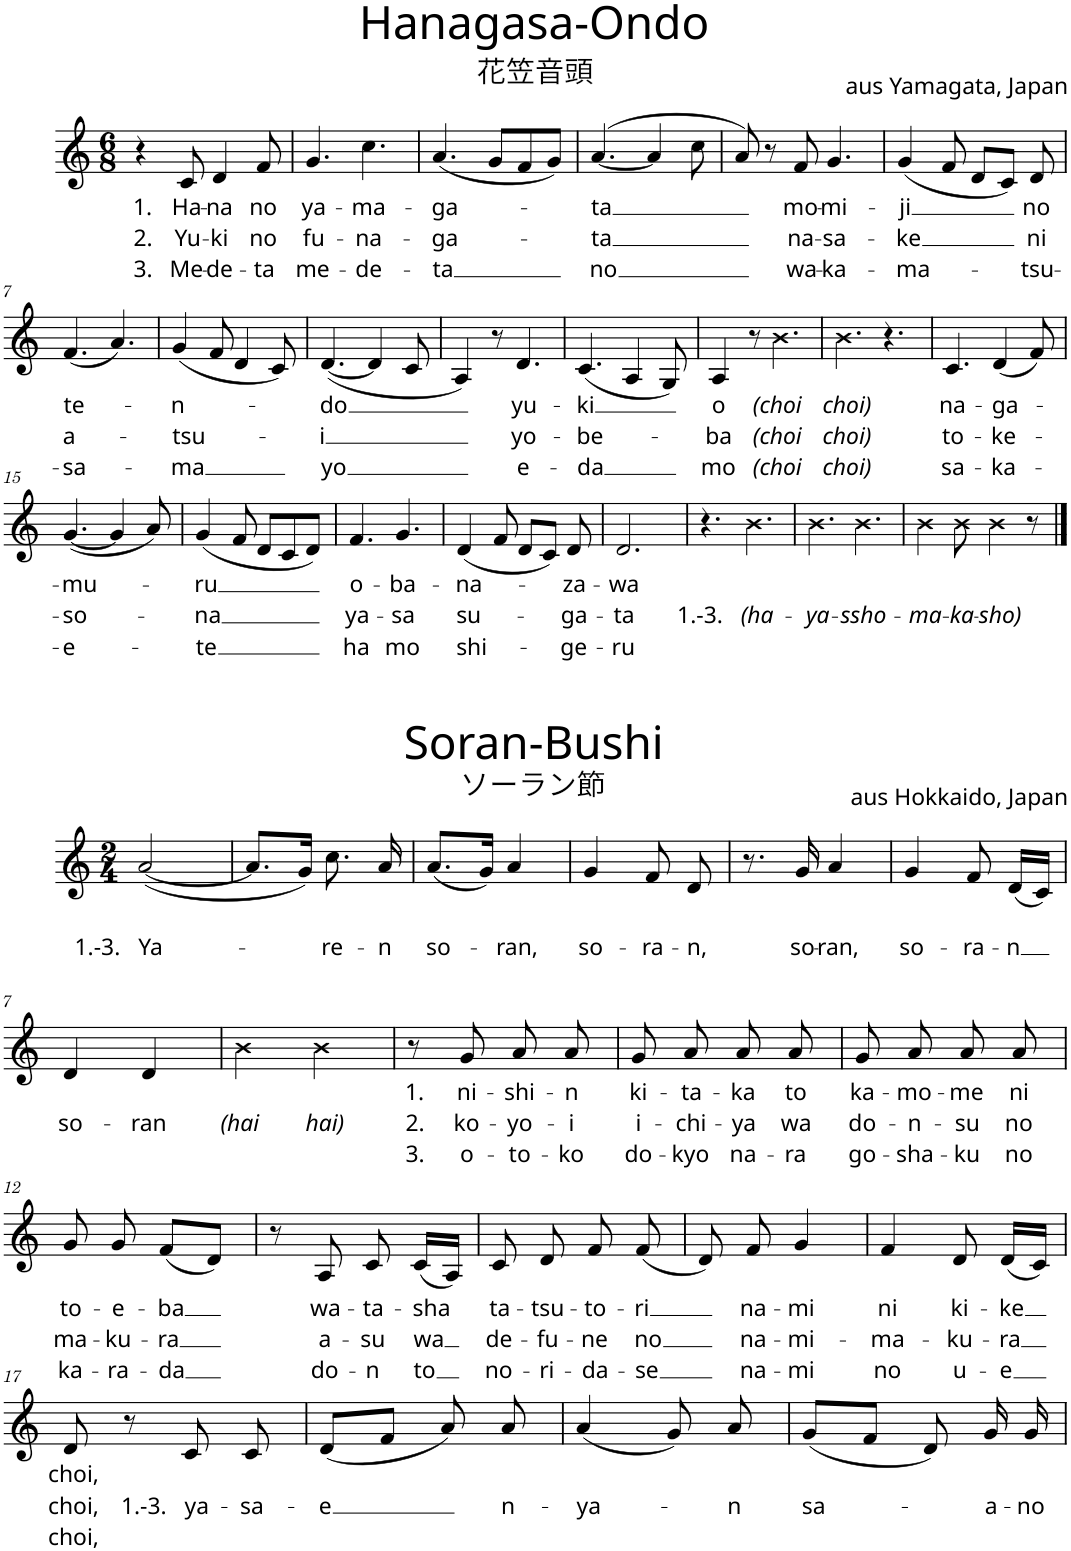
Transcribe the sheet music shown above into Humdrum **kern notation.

**kern	**text	**text	**text
*part1	*part1	*part1	*part1
*staff1	*staff1	*staff1	*staff1
*I"Piano	*	*	*
*I'Pno.	*	*	*
*clefG2	*	*	*
*k[]	*	*	*
*M6/8	*	*	*
=1	=1	=1	=1
!	!LO:LY:b	!LO:LY:b	!LO:LY:b
4r	1.	2.	3.
!	!LO:LY:b	!LO:LY:b	!LO:LY:b
8c/	Ha-	Yu-	Me-
!	!LO:LY:b	!LO:LY:b	!LO:LY:b
4d/	-na	-ki	-de-
!	!LO:LY:b	!LO:LY:b	!LO:LY:b
8f/	no	no	-ta
=2	=2	=2	=2
!	!LO:LY:b	!LO:LY:b	!LO:LY:b
4.g/	ya-	fu-	me-
!	!LO:LY:b	!LO:LY:b	!LO:LY:b
4.cc\	-ma-	-na-	-de-
=3	=3	=3	=3
!	!LO:LY:b	!LO:LY:b	!LO:LY:b
(4.a/	-ga-	-ga-	-ta
8g/L	.	.	.
8f/	.	.	.
8g/J)	.	.	.
=4	=4	=4	=4
!	!LO:LY:b	!LO:LY:b	!LO:LY:b
([4.a/	-ta	-ta	no
4a/]	.	.	.
8cc\	.	.	.
=5	=5	=5	=5
8a/)	.	.	.
8r	.	.	.
!	!LO:LY:b	!LO:LY:b	!LO:LY:b
8f/	mo-	na-	wa-
!	!LO:LY:b	!LO:LY:b	!LO:LY:b
4.g/	-mi-	-sa-	-ka-
=6	=6	=6	=6
!	!LO:LY:b	!LO:LY:b	!LO:LY:b
(4g/	-ji	-ke	-ma-
8f/	.	.	.
8d/L	.	.	.
8c/J)	.	.	.
!	!LO:LY:b	!LO:LY:b	!LO:LY:b
8d/	no	ni	-tsu-
!!LO:LB:g=z
=7	=7	=7	=7
!	!LO:LY:b	!LO:LY:b	!LO:LY:b
(4.f/	te-	a-	-sa-
4.a/)	.	.	.
=8	=8	=8	=8
!	!LO:LY:b	!LO:LY:b	!LO:LY:b
(4g/	-n-	-tsu-	-ma
8f/	.	.	.
4d/	.	.	.
8c/)	.	.	.
=9	=9	=9	=9
!	!LO:LY:b	!LO:LY:b	!LO:LY:b
([4.d/	-do	-i	yo
4d/]	.	.	.
8c/	.	.	.
=10	=10	=10	=10
4A/)	.	.	.
8r	.	.	.
!	!LO:LY:b	!LO:LY:b	!LO:LY:b
4.d/	yu-	yo-	e-
=11	=11	=11	=11
!	!LO:LY:b	!LO:LY:b	!LO:LY:b
(4.c/	-ki	-be-	-da
4A/	.	.	.
8G/)	.	.	.
=12	=12	=12	=12
!	!LO:LY:b	!LO:LY:b	!LO:LY:b
4A/	o	-ba	mo
8r	.	.	.
!	!LO:LY:b	!LO:LY:b	!LO:LY:b
4.b\	(choi	(choi	(choi
=13	=13	=13	=13
!	!LO:LY:b	!LO:LY:b	!LO:LY:b
4.b\	choi)	choi)	choi)
4.r	.	.	.
=14	=14	=14	=14
!	!LO:LY:b	!LO:LY:b	!LO:LY:b
4.c/	na-	to-	sa-
!	!LO:LY:b	!LO:LY:b	!LO:LY:b
(4d/	-ga-	-ke-	-ka-
8f/)	.	.	.
!!LO:LB:g=z
=15	=15	=15	=15
!	!LO:LY:b	!LO:LY:b	!LO:LY:b
([4.g/	-mu-	-so-	-e-
4g/]	.	.	.
8a/)	.	.	.
=16	=16	=16	=16
!	!LO:LY:b	!LO:LY:b	!LO:LY:b
(4g/	-ru	-na	-te
8f/	.	.	.
8d/L	.	.	.
8c/	.	.	.
8d/J)	.	.	.
=17	=17	=17	=17
!	!LO:LY:b	!LO:LY:b	!LO:LY:b
4.f/	o-	ya-	ha
!	!LO:LY:b	!LO:LY:b	!LO:LY:b
4.g/	-ba-	-sa	mo
=18	=18	=18	=18
!	!LO:LY:b	!LO:LY:b	!LO:LY:b
(4d/	-na-	su-	shi-
8f/	.	.	.
8d/L	.	.	.
8c/J)	.	.	.
!	!LO:LY:b	!LO:LY:b	!LO:LY:b
8d/	-za-	-ga-	-ge-
=19	=19	=19	=19
!	!LO:LY:b	!LO:LY:b	!LO:LY:b
2.d/	-wa	-ta	-ru
=20	=20	=20	=20
4.r	.	.	.
!	!	!LO:LY:b	!
4.b\	.	1.-3. (ha	.
=21	=21	=21	=21
!	!	!LO:LY:b	!
4.b\	.	-ya-	.
!	!	!LO:LY:b	!
4.b\	.	-ssho-	.
=22	=22	=22	=22
!	!	!LO:LY:b	!
4b\	.	-ma-	.
!	!	!LO:LY:b	!
8b\	.	-ka-	.
!	!	!LO:LY:b	!
4b\	.	-sho)	.
8r	.	.	.
!!LO:LB:g=z
==1	==1	==1	==1
*M2/4	*	*	*
!	!	!LO:LY:b	!
([2a/	.	1.-3. Ya-	.
=2	=2	=2	=2
8.a/L]	.	.	.
16g/Jk)	.	.	.
!	!LO:LY:b	!LO:LY:b	!
8.cc\	-re-	-re-	.
!	!LO:LY:b	!LO:LY:b	!
16a/	-n	-n	.
=3	=3	=3	=3
!	!LO:LY:b	!LO:LY:b	!
(8.a/L	so-	so-	.
16g/Jk)	.	.	.
!	!LO:LY:b	!LO:LY:b	!
4a/	-ran,	-ran,	.
=4	=4	=4	=4
!	!LO:LY:b	!LO:LY:b	!
4g/	so-	so-	.
!	!LO:LY:b	!LO:LY:b	!
8f/	-ra-	-ra-	.
!	!LO:LY:b	!LO:LY:b	!
8d/	-n,	-n,	.
=5	=5	=5	=5
8.r	.	.	.
!	!LO:LY:b	!LO:LY:b	!
16g/	so-	so-	.
!	!LO:LY:b	!LO:LY:b	!
4a/	-ran,	-ran,	.
=6	=6	=6	=6
!	!LO:LY:b	!LO:LY:b	!
4g/	so-	so-	.
!	!LO:LY:b	!LO:LY:b	!
8f/	-ra-	-ra-	.
!	!LO:LY:b	!LO:LY:b	!
(16d/LL	-n	-n	.
16c/JJ)	.	.	.
!!LO:LB:g=z
=7	=7	=7	=7
!	!LO:LY:b	!LO:LY:b	!
4d/	so-	so-	.
!	!LO:LY:b	!LO:LY:b	!
4d/	-ran	-ran	.
=8	=8	=8	=8
!	!LO:LY:b	!LO:LY:b	!
4b\	(hai	(hai	.
!	!LO:LY:b	!LO:LY:b	!
4b\	hai)	hai)	.
=9	=9	=9	=9
!	!LO:LY:b	!LO:LY:b	!LO:LY:b
8r	1.	2.	3.
!	!LO:LY:b	!LO:LY:b	!LO:LY:b
8g/	ni-	ko-	o-
!	!LO:LY:b	!LO:LY:b	!LO:LY:b
8a/	-shi-	-yo-	-to-
!	!LO:LY:b	!LO:LY:b	!LO:LY:b
8a/	-n	-i	-ko
=10	=10	=10	=10
!	!LO:LY:b	!LO:LY:b	!LO:LY:b
8g/	ki-	i-	do-
!	!LO:LY:b	!LO:LY:b	!LO:LY:b
8a/	-ta-	-chi-	-kyo
!	!LO:LY:b	!LO:LY:b	!LO:LY:b
8a/	-ka	-ya	na-
!	!LO:LY:b	!LO:LY:b	!LO:LY:b
8a/	to	wa	-ra
=11	=11	=11	=11
!	!LO:LY:b	!LO:LY:b	!LO:LY:b
8g/	ka-	do-	go-
!	!LO:LY:b	!LO:LY:b	!LO:LY:b
8a/	-mo-	-n-	-sha-
!	!LO:LY:b	!LO:LY:b	!LO:LY:b
8a/	-me	-su	-ku
!	!LO:LY:b	!LO:LY:b	!LO:LY:b
8a/	ni	no	no
!!LO:LB:g=z
=12	=12	=12	=12
!	!LO:LY:b	!LO:LY:b	!LO:LY:b
8g/	to-	ma-	ka-
!	!LO:LY:b	!LO:LY:b	!LO:LY:b
8g/	-e-	-ku-	-ra-
!	!LO:LY:b	!LO:LY:b	!LO:LY:b
(8f/L	-ba	-ra	-da
8d/J)	.	.	.
=13	=13	=13	=13
8r	.	.	.
!	!LO:LY:b	!LO:LY:b	!LO:LY:b
8A/	wa-	a-	do-
!	!LO:LY:b	!LO:LY:b	!LO:LY:b
8c/	-ta-	-su	-n
!	!LO:LY:b	!LO:LY:b	!LO:LY:b
(16c/LL	-sha	wa	to
16A/JJ)	.	.	.
=14	=14	=14	=14
!	!LO:LY:b	!LO:LY:b	!LO:LY:b
8c/	ta-	de-	no-
!	!LO:LY:b	!LO:LY:b	!LO:LY:b
8d/	-tsu-	-fu-	-ri-
!	!LO:LY:b	!LO:LY:b	!LO:LY:b
8f/	-to-	-ne	-da-
!	!LO:LY:b	!LO:LY:b	!LO:LY:b
(8f/	-ri	no	-se
=15	=15	=15	=15
8d/)	.	.	.
!	!LO:LY:b	!LO:LY:b	!LO:LY:b
8f/	na-	na-	na-
!	!LO:LY:b	!LO:LY:b	!LO:LY:b
4g/	-mi	-mi-	-mi
=16	=16	=16	=16
!	!LO:LY:b	!LO:LY:b	!LO:LY:b
4f/	ni	-ma-	no
!	!LO:LY:b	!LO:LY:b	!LO:LY:b
8d/	ki-	-ku-	u-
!	!LO:LY:b	!LO:LY:b	!LO:LY:b
(16d/LL	-ke	-ra	-e
16c/JJ)	.	.	.
!!LO:LB:g=z
=17	=17	=17	=17
!	!LO:LY:b	!LO:LY:b	!LO:LY:b
8d/	choi,	choi,	choi,
8r	.	.	.
!	!LO:LY:b	!LO:LY:b	!
8c/	ya-	1.-3. ya-	.
!	!LO:LY:b	!LO:LY:b	!
8c/	-sa-	-sa-	.
=18	=18	=18	=18
!	!LO:LY:b	!LO:LY:b	!
(8d/L	-e	-e	.
8f/J	.	.	.
8a/)	.	.	.
!	!LO:LY:b	!LO:LY:b	!
8a/	n-	n-	.
=19	=19	=19	=19
!	!LO:LY:b	!LO:LY:b	!
(4a/	-ya-	-ya-	.
8g/)	.	.	.
!	!LO:LY:b	!LO:LY:b	!
8a/	-n	-n	.
=20	=20	=20	=20
!	!LO:LY:b	!LO:LY:b	!
(8g/L	sa-	sa-	.
8f/J	.	.	.
8d/)	.	.	.
!	!LO:LY:b	!LO:LY:b	!
16g/	-a-	-a-	.
!	!LO:LY:b	!LO:LY:b	!
16g/	-no	-no	.
=	=	=	=
*-	*-	*-	*-
